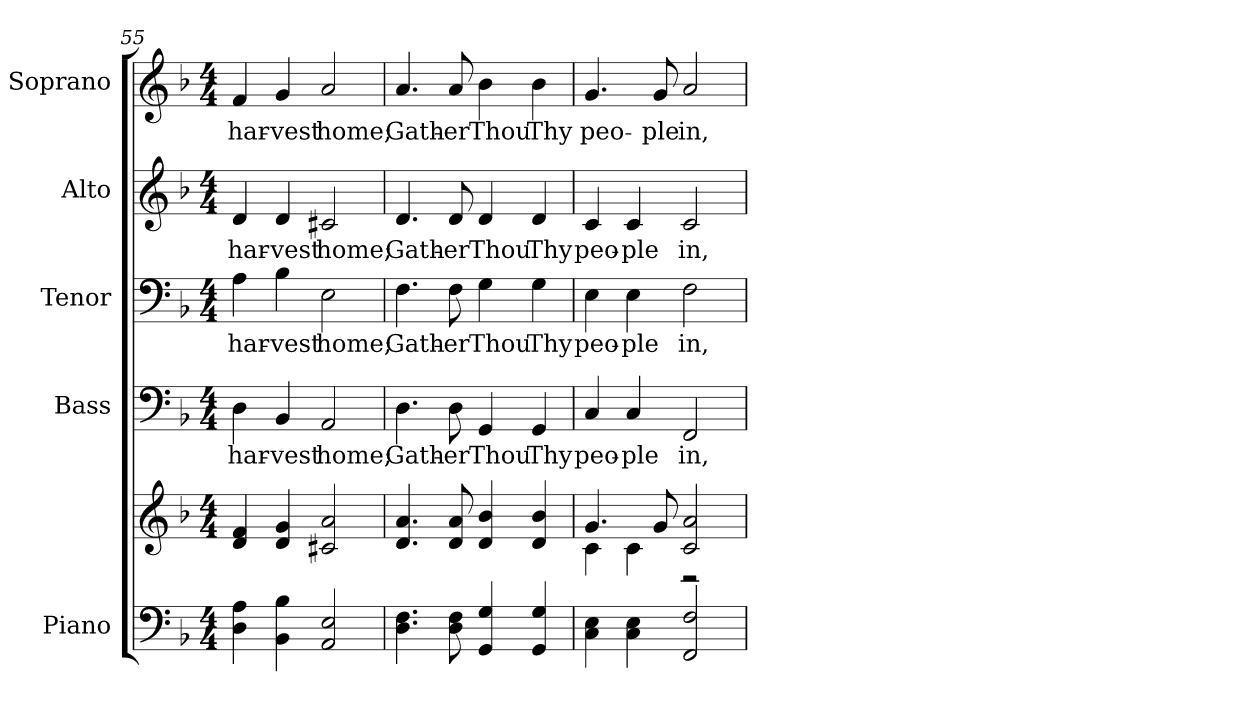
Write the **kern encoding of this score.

**kern	**kern	**kern	**text	**kern	**text	**kern	**text	**kern	**text
*part5	*part5	*part4	*part4	*part3	*part3	*part2	*part2	*part1	*part1
*staff6	*staff5	*staff4	*staff4	*staff3	*staff3	*staff2	*staff2	*staff1	*staff1
*I"Piano	*	*I"Bass	*	*I"Tenor	*	*I"Alto	*	*I"Soprano	*
*I'Pno.	*	*I'B.	*	*I'T.	*	*I'A.	*	*I'S.	*
!!LO:PB:g=z
*clefF4	*clefG2	*clefF4	*	*clefF4	*	*clefG2	*	*clefG2	*
*k[b-]	*k[b-]	*k[b-]	*	*k[b-]	*	*k[b-]	*	*k[b-]	*
*F:	*F:	*F:	*	*F:	*	*F:	*	*F:	*
*M4/4	*M4/4	*M4/4	*	*M4/4	*	*M4/4	*	*M4/4	*
=55	=55	=55	=55	=55	=55	=55	=55	=55	=55
!	!	!	!LO:LY:b:color=#000000	!	!	!	!	!	!
!	!	!	!	!	!LO:LY:b:color=#000000	!	!	!	!
!	!	!	!	!	!	!	!LO:LY:b:color=#000000	!	!
!	!	!	!	!	!	!	!	!	!LO:LY:b:color=#000000
4Di\ 4Ai	4di/ 4fi	4Di\	har-	4Ai\	har-	4di/	har-	4fi/	har-
!	!	!	!LO:LY:b:color=#000000	!	!	!	!	!	!
!	!	!	!	!	!LO:LY:b:color=#000000	!	!	!	!
!	!	!	!	!	!	!	!LO:LY:b:color=#000000	!	!
!	!	!	!	!	!	!	!	!	!LO:LY:b:color=#000000
4BB-i\ 4B-i	4di/ 4gi	4BB-i/	-vest	4B-i\	-vest	4di/	-vest	4gi/	-vest
!	!	!	!LO:LY:b:color=#000000	!	!	!	!	!	!
!	!	!	!	!	!LO:LY:b:color=#000000	!	!	!	!
!	!	!	!	!	!	!	!LO:LY:b:color=#000000	!	!
!	!	!	!	!	!	!	!	!	!LO:LY:b:color=#000000
2AAi/ 2Ei	2c#Xi/ 2ai	2AAi/	home;	2Ei\	home;	2c#Xi/	home;	2ai/	home;
=56	=56	=56	=56	=56	=56	=56	=56	=56	=56
!	!	!	!LO:LY:b:color=#000000	!	!	!	!	!	!
!	!	!	!	!	!LO:LY:b:color=#000000	!	!	!	!
!	!	!	!	!	!	!	!LO:LY:b:color=#000000	!	!
!	!	!	!	!	!	!	!	!	!LO:LY:b:color=#000000
4.Di\ 4.Fi	4.di/ 4.ai	4.Di\	Gath-	4.Fi\	Gath-	4.di/	Gath-	4.ai/	Gath-
!	!	!	!LO:LY:b:color=#000000	!	!	!	!	!	!
!	!	!	!	!	!LO:LY:b:color=#000000	!	!	!	!
!	!	!	!	!	!	!	!LO:LY:b:color=#000000	!	!
!	!	!	!	!	!	!	!	!	!LO:LY:b:color=#000000
8Di\ 8Fi	8di/ 8ai	8Di\	-er	8Fi\	-er	8di/	-er	8ai/	-er
!	!	!	!LO:LY:b:color=#000000	!	!	!	!	!	!
!	!	!	!	!	!LO:LY:b:color=#000000	!	!	!	!
!	!	!	!	!	!	!	!LO:LY:b:color=#000000	!	!
!	!	!	!	!	!	!	!	!	!LO:LY:b:color=#000000
4GGi/ 4Gi	4di/ 4b-i	4GGi/	Thou	4Gi\	Thou	4di/	Thou	4b-i\	Thou
!	!	!	!LO:LY:b:color=#000000	!	!	!	!	!	!
!	!	!	!	!	!LO:LY:b:color=#000000	!	!	!	!
!	!	!	!	!	!	!	!LO:LY:b:color=#000000	!	!
!	!	!	!	!	!	!	!	!	!LO:LY:b:color=#000000
4GGi/ 4Gi	4di/ 4b-i	4GGi/	Thy	4Gi\	Thy	4di/	Thy	4b-i\	Thy
!!LO:PB:g=z
=57	=57	=57	=57	=57	=57	=57	=57	=57	=57
*	*^	*	*	*	*	*	*	*	*
!	!	!	!	!LO:LY:b:color=#000000	!	!	!	!	!	!
!	!	!	!	!	!	!LO:LY:b:color=#000000	!	!	!	!
!	!	!	!	!	!	!	!	!LO:LY:b:color=#000000	!	!
!	!	!	!	!	!	!	!	!	!	!LO:LY:b:color=#000000
4Ci\ 4Ei	4.gi/	4ci\	4Ci/	peo-	4Ei\	peo-	4ci/	peo-	4.gi/	peo-
!	!	!	!	!LO:LY:b:color=#000000	!	!	!	!	!	!
!	!	!	!	!	!	!LO:LY:b:color=#000000	!	!	!	!
!	!	!	!	!	!	!	!	!LO:LY:b:color=#000000	!	!
4Ci\ 4Ei	.	4ci\	4Ci/	-ple	4Ei\	-ple	4ci/	-ple	.	.
!	!	!	!	!	!	!	!	!	!	!LO:LY:b:color=#000000
.	8gi/	.	.	.	.	.	.	.	8gi/	-ple
!	!	!	!	!LO:LY:b:color=#000000	!	!	!	!	!	!
!	!	!	!	!	!	!LO:LY:b:color=#000000	!	!	!	!
!	!	!	!	!	!	!	!	!LO:LY:b:color=#000000	!	!
!	!	!	!	!	!	!	!	!	!	!LO:LY:b:color=#000000
2FFi/ 2Fi	2ci/ 2ai	2r	2FFi/	in,	2Fi\	in,	2ci/	in,	2ai/	in,
*	*v	*v	*	*	*	*	*	*	*	*
=	=	=	=	=	=	=	=	=	=
*-	*-	*-	*-	*-	*-	*-	*-	*-	*-
